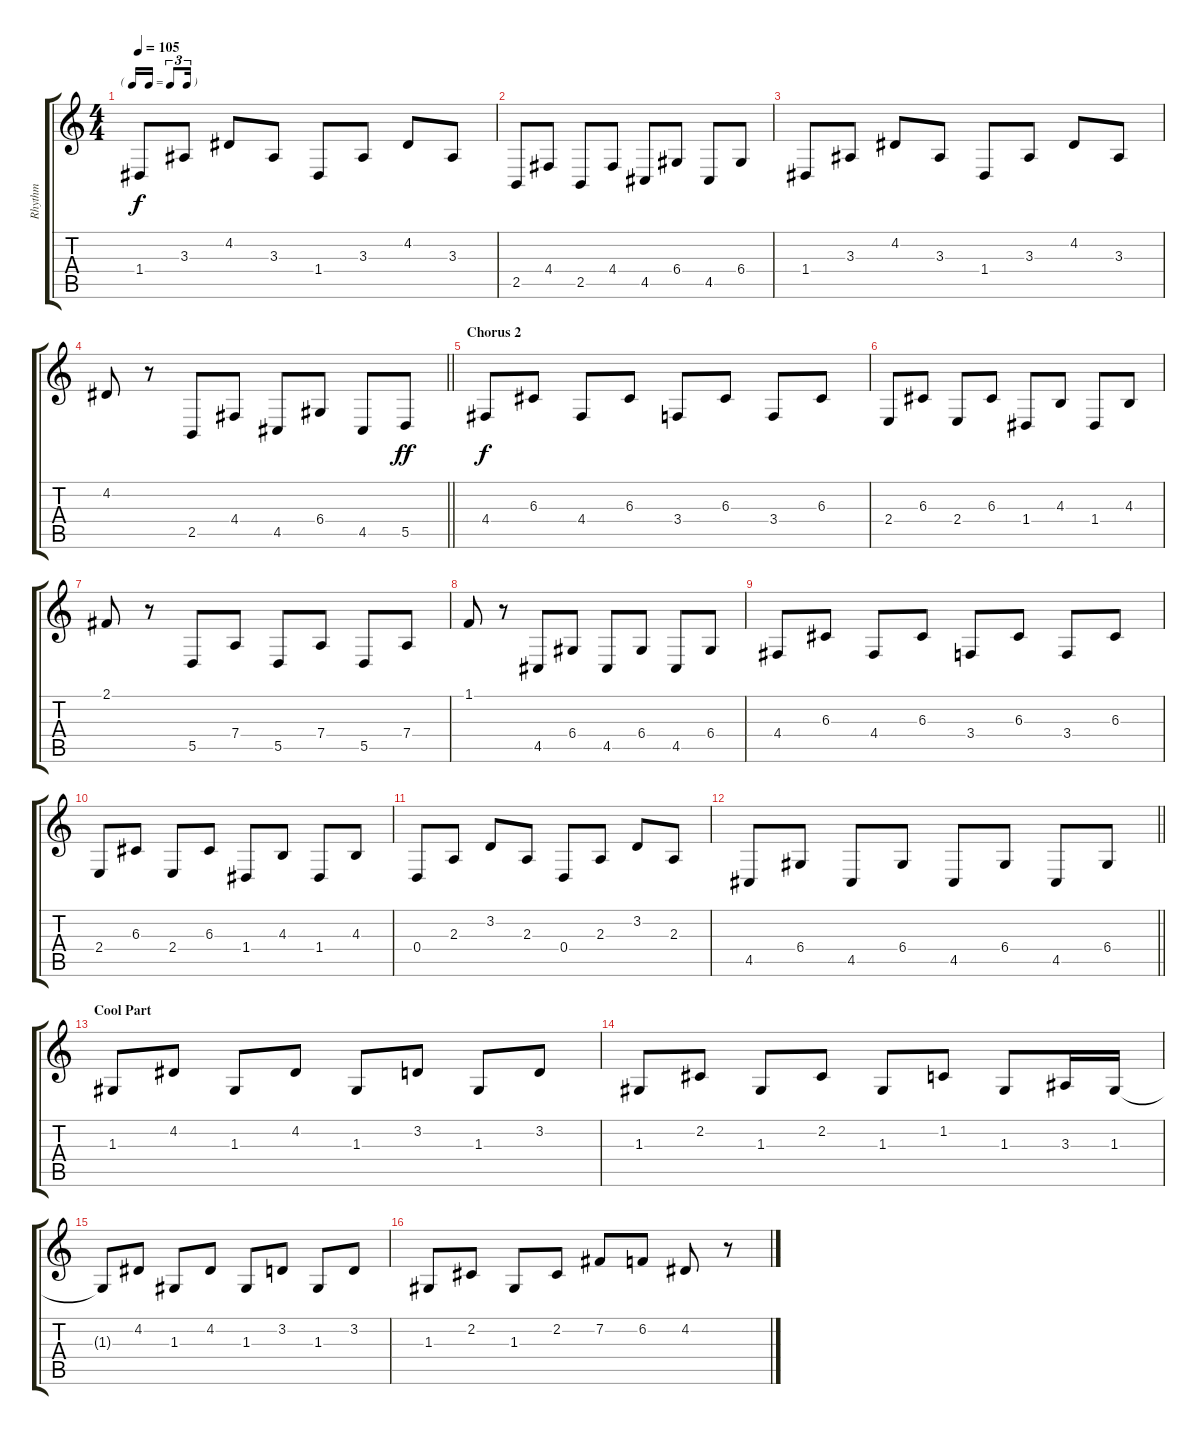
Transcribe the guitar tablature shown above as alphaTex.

\track ("Rhythm" "Rhythm") {instrument lead2sawtooth}
\staff {score tabs}
\tuning (E4 B3 G3 D3 A2 E2) {hide}
\ts (4 4)
\tf triplet16th
\tempo 105
\clef g2
\ks c
1.4.8{dy f} 3.3.8 4.2.8 3.3.8 1.4.8 3.3.8 4.2.8 3.3.8 |
2.5.8 4.4.8 2.5.8 4.4.8 4.5.8 6.4.8 4.5.8 6.4.8 |
1.4.8 3.3.8 4.2.8 3.3.8 1.4.8 3.3.8 4.2.8 3.3.8 |
\barLineRight lightlight
4.2.8 r.8 2.5.8 4.4.8 4.5.8 6.4.8 4.5.8 5.5.8{dy ff} |
\section ("" "Chorus 2")
4.4.8{dy f} 6.3.8 4.4.8 6.3.8 3.4.8 6.3.8 3.4.8 6.3.8 |
2.4.8 6.3.8 2.4.8 6.3.8 1.4.8 4.3.8 1.4.8 4.3.8 |
2.1.8 r.8 5.5.8 7.4.8 5.5.8 7.4.8 5.5.8 7.4.8 |
1.1.8 r.8 4.5.8 6.4.8 4.5.8 6.4.8 4.5.8 6.4.8 |
4.4.8 6.3.8 4.4.8 6.3.8 3.4.8 6.3.8 3.4.8 6.3.8 |
2.4.8 6.3.8 2.4.8 6.3.8 1.4.8 4.3.8 1.4.8 4.3.8 |
0.4.8 2.3.8 3.2.8 2.3.8 0.4.8 2.3.8 3.2.8 2.3.8 |
\barLineRight lightlight
4.5.8 6.4.8 4.5.8 6.4.8 4.5.8 6.4.8 4.5.8 6.4.8 |
\section ("" "Cool Part")
1.3.8 4.2.8 1.3.8 4.2.8 1.3.8 3.2.8 1.3.8 3.2.8 |
1.3.8 2.2.8 1.3.8 2.2.8 1.3.8 1.2.8 1.3.8 3.3.16 1.3.16 |
1.3{t}.8 4.2.8 1.3.8 4.2.8 1.3.8 3.2.8 1.3.8 3.2.8 |
1.3.8 2.2.8 1.3.8 2.2.8 7.2.8 6.2.8 4.2.8 r.8
